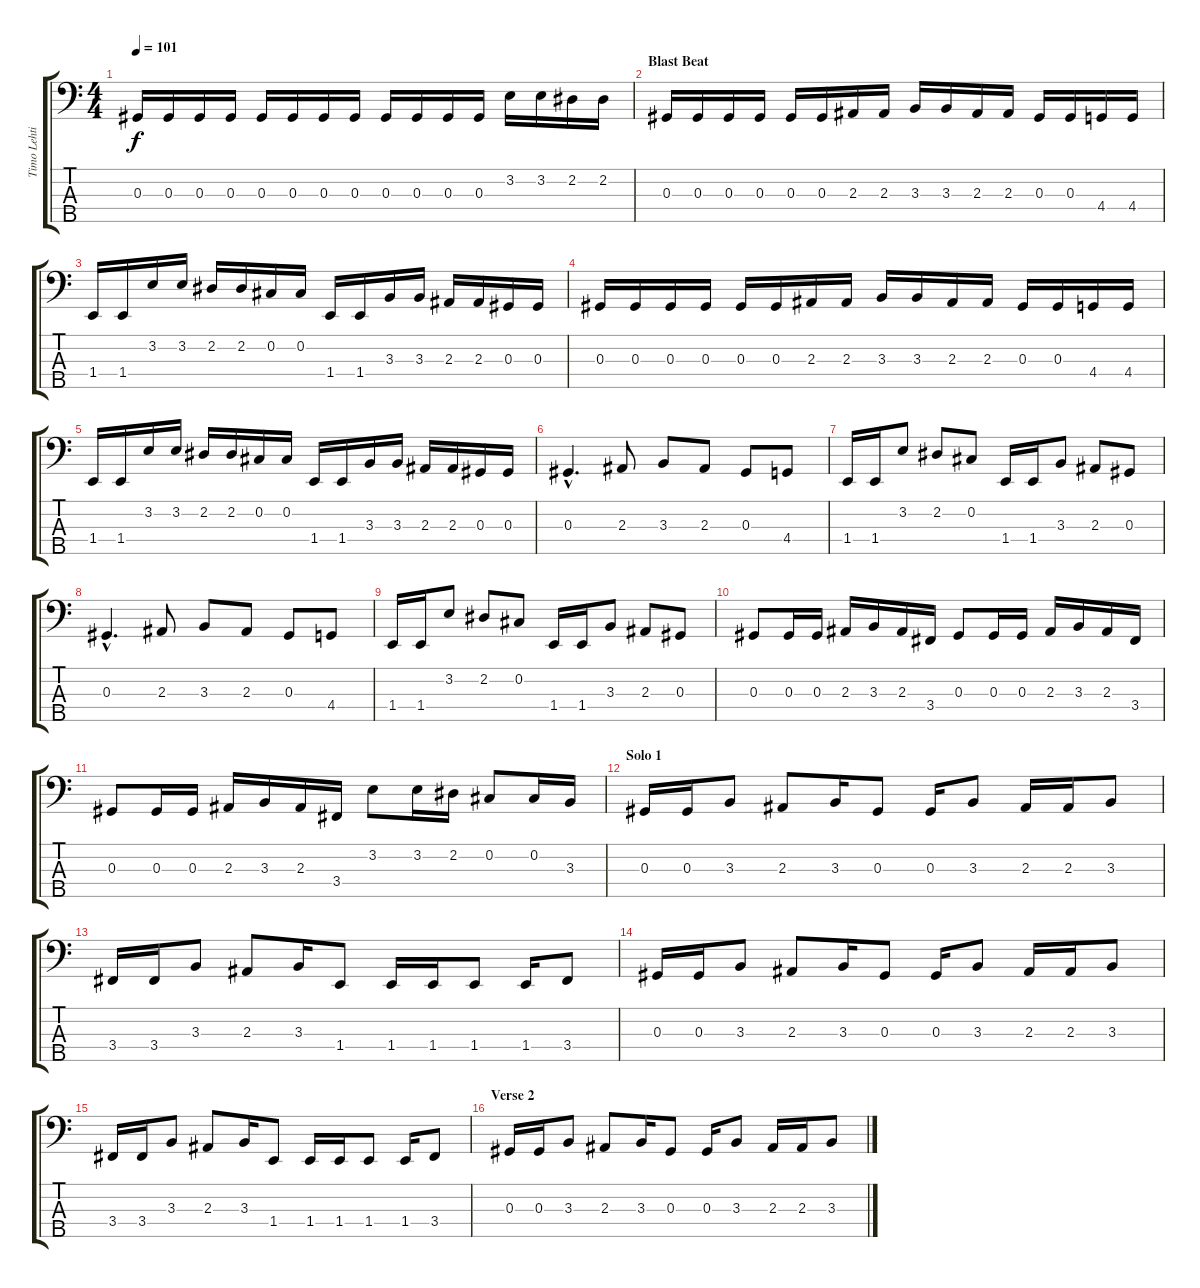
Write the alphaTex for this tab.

\track ("Timo Lehtinen" "Timo Lehti") {instrument electricbasspick}
\staff {score tabs}
\tuning (Gb2 Db2 Ab1 Eb1 Bb0) {hide}
\ts (4 4)
\tempo 101
\clef f4
\ks c
0.3.16{dy f} 0.3.16 0.3.16 0.3.16 0.3.16 0.3.16 0.3.16 0.3.16 0.3.16 0.3.16 0.3.16 0.3.16 3.2.16 3.2.16 2.2.16 2.2.16 |
\section ("" "Blast Beat")
0.3.16 0.3.16 0.3.16 0.3.16 0.3.16 0.3.16 2.3.16 2.3.16 3.3.16 3.3.16 2.3.16 2.3.16 0.3.16 0.3.16 4.4.16 4.4.16 |
1.4.16 1.4.16 3.2.16 3.2.16 2.2.16 2.2.16 0.2.16 0.2.16 1.4.16 1.4.16 3.3.16 3.3.16 2.3.16 2.3.16 0.3.16 0.3.16 |
0.3.16 0.3.16 0.3.16 0.3.16 0.3.16 0.3.16 2.3.16 2.3.16 3.3.16 3.3.16 2.3.16 2.3.16 0.3.16 0.3.16 4.4.16 4.4.16 |
1.4.16 1.4.16 3.2.16 3.2.16 2.2.16 2.2.16 0.2.16 0.2.16 1.4.16 1.4.16 3.3.16 3.3.16 2.3.16 2.3.16 0.3.16 0.3.16 |
0.3{hac}.4{d} 2.3.8 3.3.8 2.3.8 0.3.8 4.4.8 |
1.4.16 1.4.16 3.2.8 2.2.8 0.2.8 1.4.16 1.4.16 3.3.8 2.3.8 0.3.8 |
0.3{hac}.4{d} 2.3.8 3.3.8 2.3.8 0.3.8 4.4.8 |
1.4.16 1.4.16 3.2.8 2.2.8 0.2.8 1.4.16 1.4.16 3.3.8 2.3.8 0.3.8 |
0.3.8 0.3.16 0.3.16 2.3.16 3.3.16 2.3.16 3.4.16 0.3.8 0.3.16 0.3.16 2.3.16 3.3.16 2.3.16 3.4.16 |
0.3.8 0.3.16 0.3.16 2.3.16 3.3.16 2.3.16 3.4.16 3.2.8 3.2.16 2.2.16 0.2.8 0.2.16 3.3.16 |
\section ("" "Solo 1")
0.3.16 0.3.16 3.3.8 2.3.8 3.3.16 0.3.8 0.3.16 3.3.8 2.3.16 2.3.16 3.3.8 |
3.4.16 3.4.16 3.3.8 2.3.8 3.3.16 1.4.8 1.4.16 1.4.16 1.4.8 1.4.16 3.4.8 |
0.3.16 0.3.16 3.3.8 2.3.8 3.3.16 0.3.8 0.3.16 3.3.8 2.3.16 2.3.16 3.3.8 |
3.4.16 3.4.16 3.3.8 2.3.8 3.3.16 1.4.8 1.4.16 1.4.16 1.4.8 1.4.16 3.4.8 |
\section ("" "Verse 2")
0.3.16 0.3.16 3.3.8 2.3.8 3.3.16 0.3.8 0.3.16 3.3.8 2.3.16 2.3.16 3.3.8
